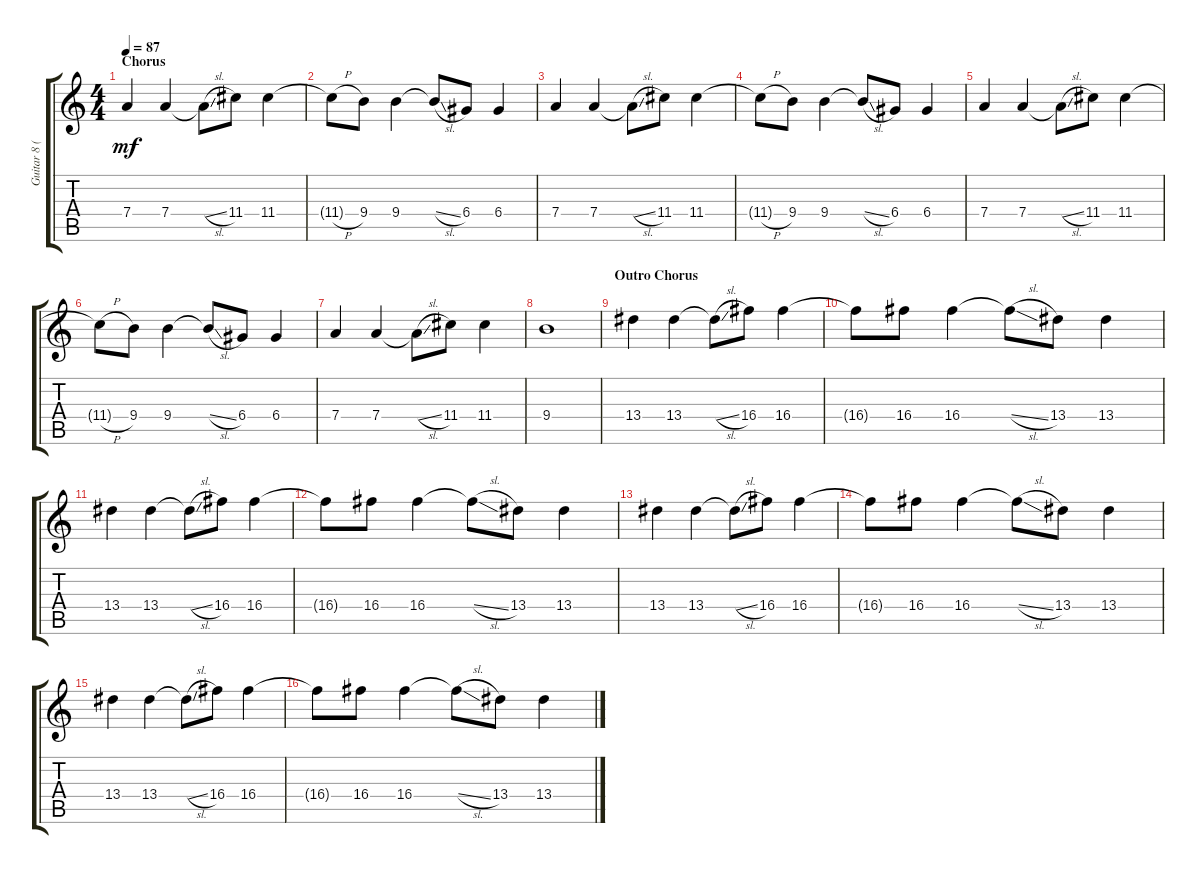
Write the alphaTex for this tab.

\track ("Guitar 8 (Dist)" "Guitar 8 (") {instrument distortionguitar}
\staff {score tabs}
\tuning (E4 B3 G3 D3 A2 E2) {hide}
\ts (4 4)
\section ("" "Chorus")
\tempo 87
\clef g2
\ks c
7.4.4{dy mf} 7.4.4 7.4{sl t}.8 11.4.8 11.4.4 |
11.4{h t}.8 9.4.8 9.4.4 9.4{sl t}.8 6.4.8 6.4.4 |
7.4.4 7.4.4 7.4{sl t}.8 11.4.8 11.4.4 |
11.4{h t}.8 9.4.8 9.4.4 9.4{sl t}.8 6.4.8 6.4.4 |
7.4.4 7.4.4 7.4{sl t}.8 11.4.8 11.4.4 |
11.4{h t}.8 9.4.8 9.4.4 9.4{sl t}.8 6.4.8 6.4.4 |
7.4.4 7.4.4 7.4{sl t}.8 11.4.8 11.4.4 |
9.4.1 |
\section ("" "Outro Chorus")
13.4.4 13.4.4 13.4{sl t}.8 16.4.8 16.4.4 |
16.4{t}.8 16.4.8 16.4.4 16.4{sl t}.8 13.4.8 13.4.4 |
13.4.4 13.4.4 13.4{sl t}.8 16.4.8 16.4.4 |
16.4{t}.8 16.4.8 16.4.4 16.4{sl t}.8 13.4.8 13.4.4 |
13.4.4 13.4.4 13.4{sl t}.8 16.4.8 16.4.4 |
16.4{t}.8 16.4.8 16.4.4 16.4{sl t}.8 13.4.8 13.4.4 |
13.4.4 13.4.4 13.4{sl t}.8 16.4.8 16.4.4 |
16.4{t}.8 16.4.8 16.4.4 16.4{sl t}.8 13.4.8 13.4.4
